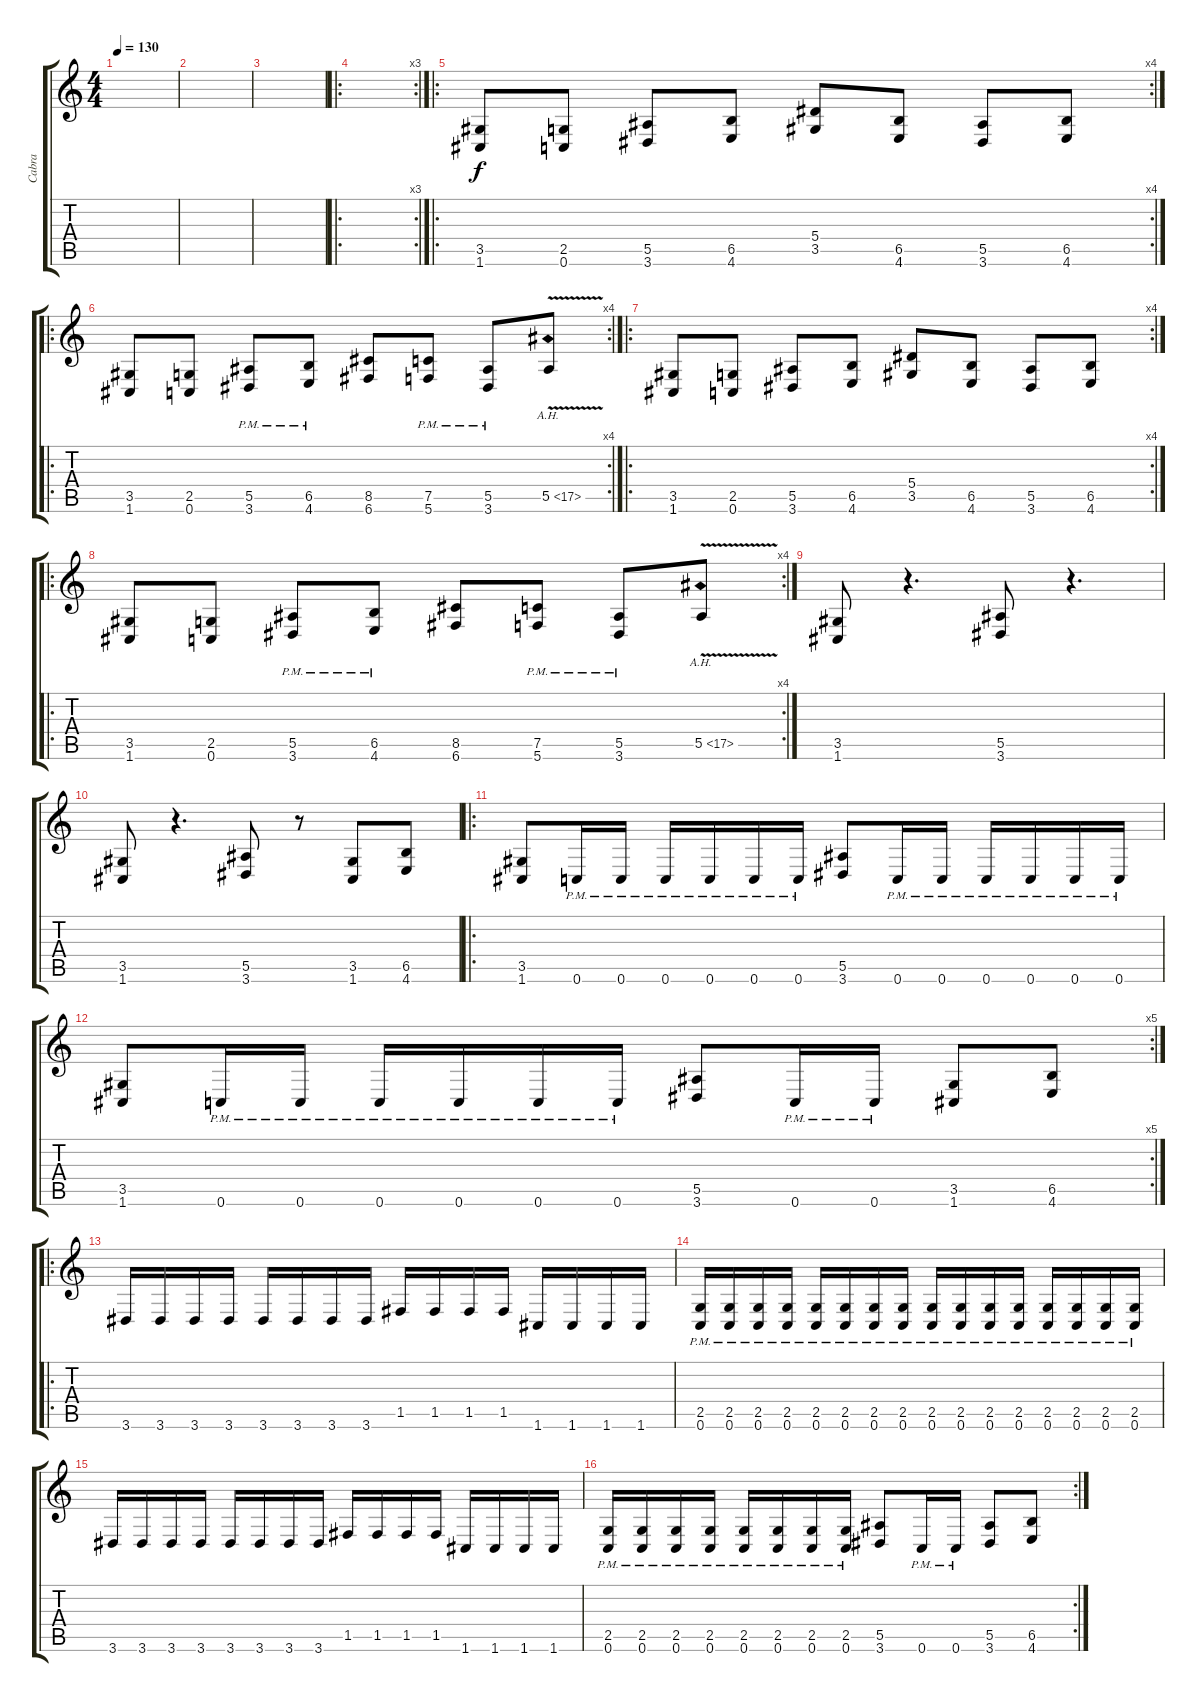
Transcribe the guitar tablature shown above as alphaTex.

\track ("Cabra" "Cabra") {instrument distortionguitar}
\staff {score tabs}
\tuning (C4 G3 Eb3 Bb2 F2 C2) {hide}
\ts (4 4)
\tempo 130
\clef g2
\ks c
|
|
|
\ro
\rc 3
|
\ro
\rc 4
(3.5 1.6).8 (2.5 0.6).8 (5.5 3.6).8 (6.5 4.6).8 (5.4 3.5).8 (6.5 4.6).8 (5.5 3.6).8 (6.5 4.6).8 |
\ro
\rc 4
(3.5 1.6).8 (2.5 0.6).8 (5.5{pm} 3.6{pm}).8 (6.5{pm} 4.6{pm}).8 (8.5 6.6).8 (7.5{pm} 5.6{pm}).8 (5.5{pm} 3.6{pm}).8 5.5{ah 12 v}.8 |
\ro
\rc 4
(3.5 1.6).8 (2.5 0.6).8 (5.5 3.6).8 (6.5 4.6).8 (5.4 3.5).8 (6.5 4.6).8 (5.5 3.6).8 (6.5 4.6).8 |
\ro
\rc 4
(3.5 1.6).8 (2.5 0.6).8 (5.5{pm} 3.6{pm}).8 (6.5{pm} 4.6{pm}).8 (8.5 6.6).8 (7.5{pm} 5.6{pm}).8 (5.5{pm} 3.6{pm}).8 5.5{ah 12 v}.8 |
(3.5 1.6).8 r.4{d} (5.5 3.6).8 r.4{d} |
(3.5 1.6).8 r.4{d} (5.5 3.6).8 r.8 (3.5 1.6).8 (6.5 4.6).8 |
\ro
(3.5 1.6).8 0.6{pm}.16 0.6{pm}.16 0.6{pm}.16 0.6{pm}.16 0.6{pm}.16 0.6{pm}.16 (5.5 3.6).8 0.6{pm}.16 0.6{pm}.16 0.6{pm}.16 0.6{pm}.16 0.6{pm}.16 0.6{pm}.16 |
\rc 5
(3.5 1.6).8 0.6{pm}.16 0.6{pm}.16 0.6{pm}.16 0.6{pm}.16 0.6{pm}.16 0.6{pm}.16 (5.5 3.6).8 0.6{pm}.16 0.6{pm}.16 (3.5 1.6).8 (6.5 4.6).8 |
\ro
3.6.16 3.6.16 3.6.16 3.6.16 3.6.16 3.6.16 3.6.16 3.6.16 1.5.16 1.5.16 1.5.16 1.5.16 1.6.16 1.6.16 1.6.16 1.6.16 |
(2.5{pm} 0.6{pm}).16 (2.5{pm} 0.6{pm}).16 (2.5{pm} 0.6{pm}).16 (2.5{pm} 0.6{pm}).16 (2.5{pm} 0.6{pm}).16 (2.5{pm} 0.6{pm}).16 (2.5{pm} 0.6{pm}).16 (2.5{pm} 0.6{pm}).16 (2.5{pm} 0.6{pm}).16 (2.5{pm} 0.6{pm}).16 (2.5{pm} 0.6{pm}).16 (2.5{pm} 0.6{pm}).16 (2.5{pm} 0.6{pm}).16 (2.5{pm} 0.6{pm}).16 (2.5{pm} 0.6{pm}).16 (2.5{pm} 0.6{pm}).16 |
3.6.16 3.6.16 3.6.16 3.6.16 3.6.16 3.6.16 3.6.16 3.6.16 1.5.16 1.5.16 1.5.16 1.5.16 1.6.16 1.6.16 1.6.16 1.6.16 |
\rc 2
(2.5{pm} 0.6{pm}).16 (2.5{pm} 0.6{pm}).16 (2.5{pm} 0.6{pm}).16 (2.5{pm} 0.6{pm}).16 (2.5{pm} 0.6{pm}).16 (2.5{pm} 0.6{pm}).16 (2.5{pm} 0.6{pm}).16 (2.5{pm} 0.6{pm}).16 (5.5 3.6).8 0.6{pm}.16 0.6{pm}.16 (5.5 3.6).8 (6.5 4.6).8
